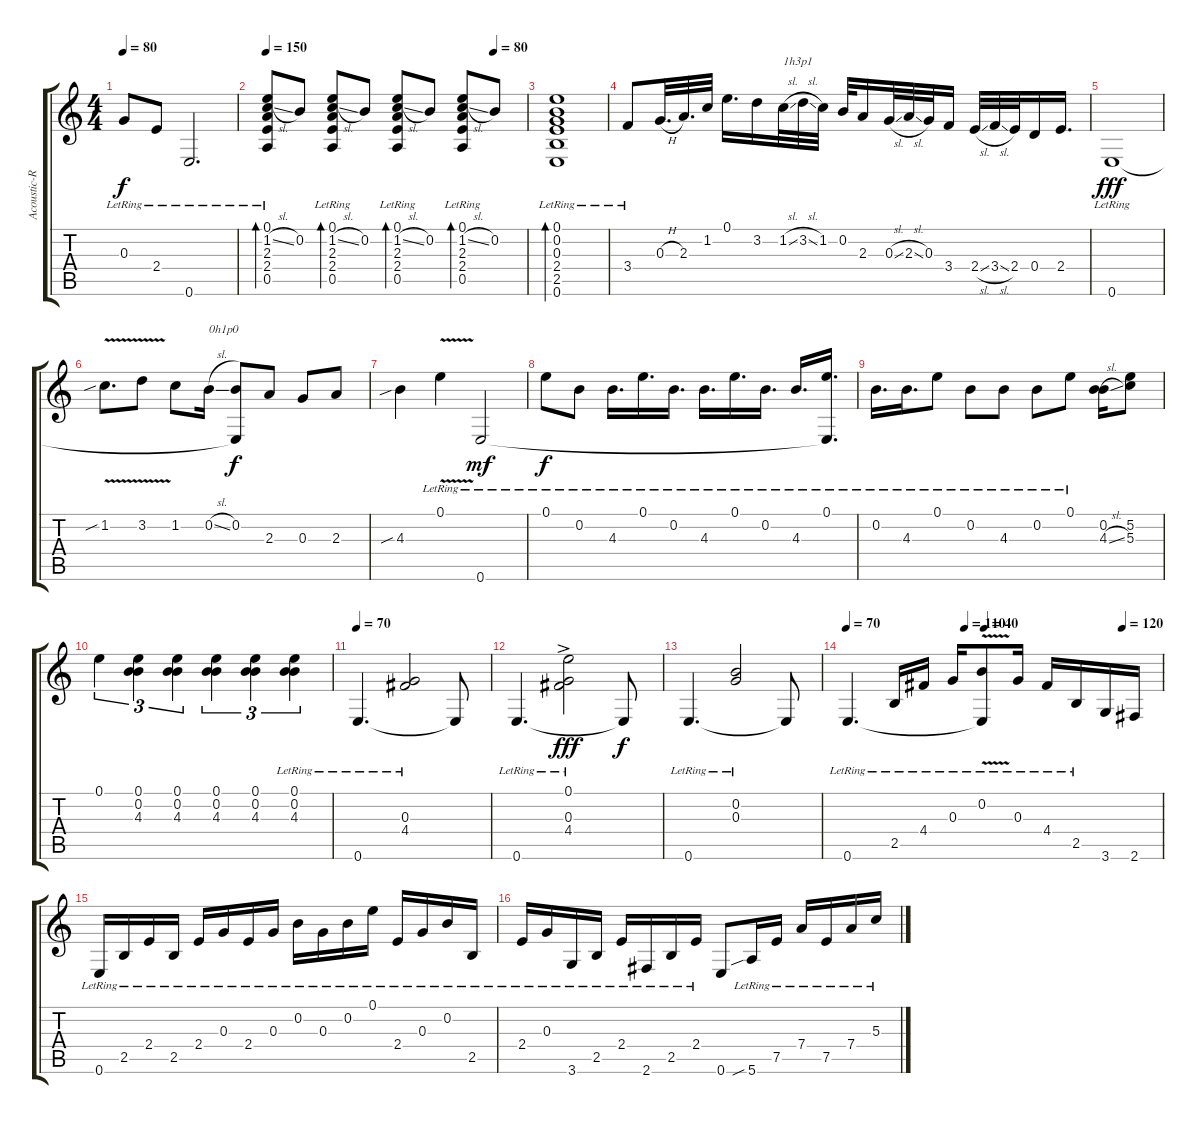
\track ("Acoustic-Rhythm-addition lead" "Acoustic-R") {instrument acousticguitarnylon}
\staff {score tabs}
\tuning (E4 B3 G3 D3 A2 E2) {hide}
\ts (4 4)
\tempo 80
\clef g2
\ks c
0.3{lr}.8{dy f} 2.4{lr}.8 0.6{lr}.2{d} |
\tempo 150
\tempo (80 0.875)
(0.1{lr} 1.2{sl} 2.3{lr} 2.4{lr} 0.5{lr}).8{bd 240 volume 14} 0.2.8 (0.1{lr} 1.2{sl} 2.3{lr} 2.4{lr} 0.5{lr}).8{bd 120} 0.2.8 (0.1{lr} 1.2{sl} 2.3{lr} 2.4{lr} 0.5{lr}).8{bd 120} 0.2.8 (0.1{lr} 1.2{sl} 2.3{lr} 2.4{lr} 0.5{lr}).8{bd 120} 0.2.8{volume 8} |
(0.1{lr} 0.2{lr} 0.3{lr} 2.4{lr} 2.5{lr} 0.6{lr}).1{bd 240 volume 16} |
3.4{lr}.8 0.3{h}.32{d} 2.3.32{d} 1.2.32 0.1.16{d} 3.2.16 1.2{sl}.32{txt "1h3p1"} 3.2{sl}.32 1.2.32 0.2.32 2.3.16 0.3{sl}.32 2.3{sl}.32 0.3.32 3.4.16 2.4{sl}.32 3.4{sl}.32 2.4.32 0.4.16 2.4.16{d} |
0.6{lr}.1{dy fff} |
1.2{v sib}.8{d} 3.2{v}.8 1.2.8 0.2{sl}.16{txt "0h1p0"} (0.2 0.6{t}).8{dy f} 2.3.8 0.3.8 2.3.8 |
4.3{sib}.4 0.1{v lr}.4 0.6{lr}.2{dy mf} |
0.1{lr}.8{dy f} 0.2{lr}.8 4.3{lr}.16{d} 0.1{lr}.16{d} 0.2{lr}.16{d} 4.3{lr}.16{d} 0.1{lr}.16{d} 0.2{lr}.16{d} 4.3{lr}.16{d} (0.1{lr} 0.6{t}).16{d} |
0.2{lr}.16{d} 4.3{lr}.16{d} 0.1{lr}.8 0.2{lr}.8 4.3{lr}.8 0.2{lr}.8 0.1{lr}.8 (0.2 4.3{sl}).16 (5.2 5.3).8 |
0.1.4{tu (3 2)} (0.1 0.2 4.3).4{tu (3 2)} (0.1 0.2 4.3).4{tu (3 2)} (0.1 0.2 4.3).4{tu (3 2)} (0.1 0.2 4.3).4{tu (3 2)} (0.1{lr} 0.2{lr} 4.3{lr}).4{tu (3 2)} |
\tempo 70
0.6{lr}.4{d} (0.3{lr} 4.4{lr}).2 0.6{t}.8 |
0.6{lr}.4{d} (0.1{ac lr} 0.3{lr} 4.4{lr}).2{dy fff} 0.6{t}.8{dy f} |
0.6{lr}.4{d} (0.2{lr} 0.3{lr}).2 0.6{t}.8 |
\tempo 70
\tempo (110 0.375)
\tempo (40 0.4375)
\tempo (120 0.875)
0.6{lr}.4{d} 2.5{lr}.16 4.4{lr}.16 0.3{lr}.16 (0.2{v lr} 0.6{t}).8 0.3{lr}.16 4.4{lr}.16 2.5{lr}.16 3.6.16 2.6.16 |
0.6{lr}.16 2.5{lr}.16 2.4{lr}.16 2.5{lr}.16 2.4{lr}.16 0.3{lr}.16 2.4{lr}.16 0.3{lr}.16 0.2{lr}.16 0.3{lr}.16 0.2{lr}.16 0.1{lr}.16 2.4{lr}.16 0.3{lr}.16 0.2{lr}.16 2.5{lr}.16 |
2.4{lr}.16 0.3{lr}.16 3.6{lr}.16 2.5{lr}.16 2.4{lr}.16 2.6{lr}.16 2.5{lr}.16 2.4{lr}.16 0.6.8 5.6{sib lr}.16 7.5{lr}.16 7.4{lr}.16 7.5{lr}.16 7.4{lr}.16 5.3{lr}.16
